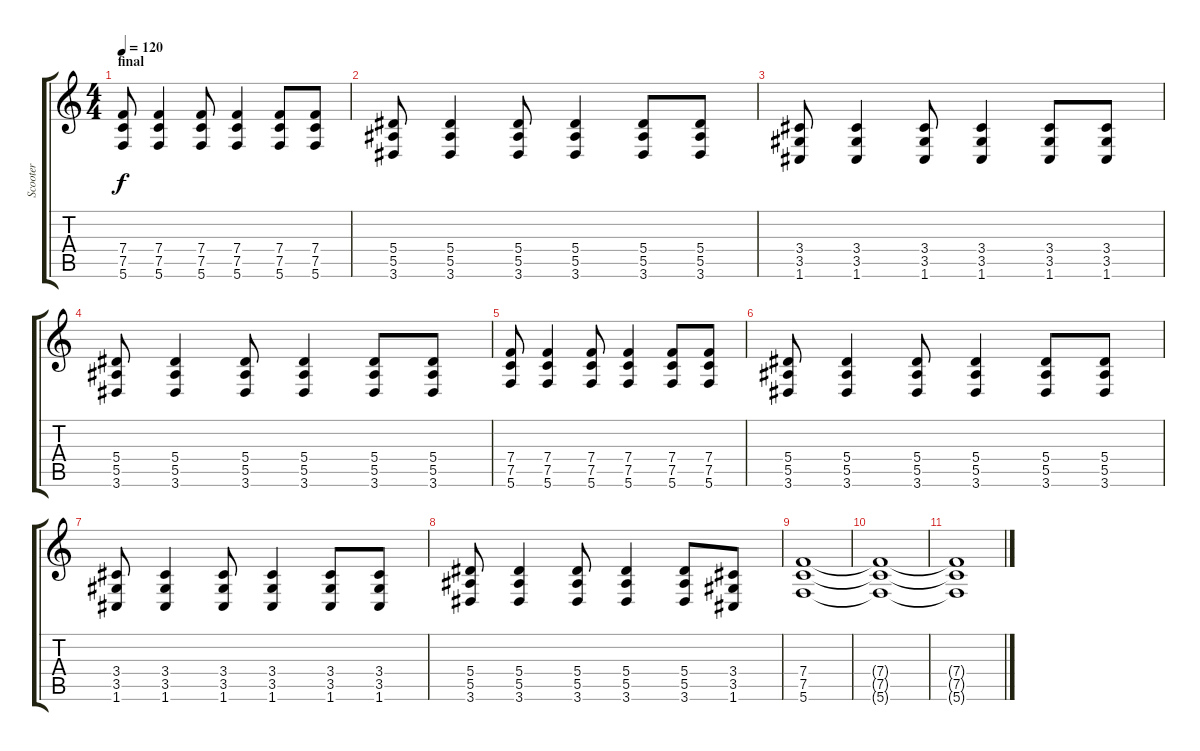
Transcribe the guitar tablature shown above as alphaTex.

\track ("Scooter" "Scooter") {instrument overdrivenguitar}
\staff {score tabs}
\tuning (C4 G3 Eb3 Bb2 F2 C2) {hide}
\ts (4 4)
\section ("" "final")
\tempo 120
\clef g2
\ks c
(7.4 7.5 5.6).8{dy f} (7.4 7.5 5.6).4 (7.4 7.5 5.6).8 (7.4 7.5 5.6).4 (7.4 7.5 5.6).8 (7.4 7.5 5.6).8 |
(5.4 5.5 3.6).8 (5.4 5.5 3.6).4 (5.4 5.5 3.6).8 (5.4 5.5 3.6).4 (5.4 5.5 3.6).8 (5.4 5.5 3.6).8 |
(3.4 3.5 1.6).8 (3.4 3.5 1.6).4 (3.4 3.5 1.6).8 (3.4 3.5 1.6).4 (3.4 3.5 1.6).8 (3.4 3.5 1.6).8 |
(5.4 5.5 3.6).8 (5.4 5.5 3.6).4 (5.4 5.5 3.6).8 (5.4 5.5 3.6).4 (5.4 5.5 3.6).8 (5.4 5.5 3.6).8 |
(7.4 7.5 5.6).8 (7.4 7.5 5.6).4 (7.4 7.5 5.6).8 (7.4 7.5 5.6).4 (7.4 7.5 5.6).8 (7.4 7.5 5.6).8 |
(5.4 5.5 3.6).8 (5.4 5.5 3.6).4 (5.4 5.5 3.6).8 (5.4 5.5 3.6).4 (5.4 5.5 3.6).8 (5.4 5.5 3.6).8 |
(3.4 3.5 1.6).8 (3.4 3.5 1.6).4 (3.4 3.5 1.6).8 (3.4 3.5 1.6).4 (3.4 3.5 1.6).8 (3.4 3.5 1.6).8 |
(5.4 5.5 3.6).8 (5.4 5.5 3.6).4 (5.4 5.5 3.6).8 (5.4 5.5 3.6).4 (5.4 5.5 3.6).8 (3.4 3.5 1.6).8 |
(7.4 7.5 5.6).1 |
(7.4{t} 7.5{t} 5.6{t}).1 |
(7.4{t} 7.5{t} 5.6{t}).1
